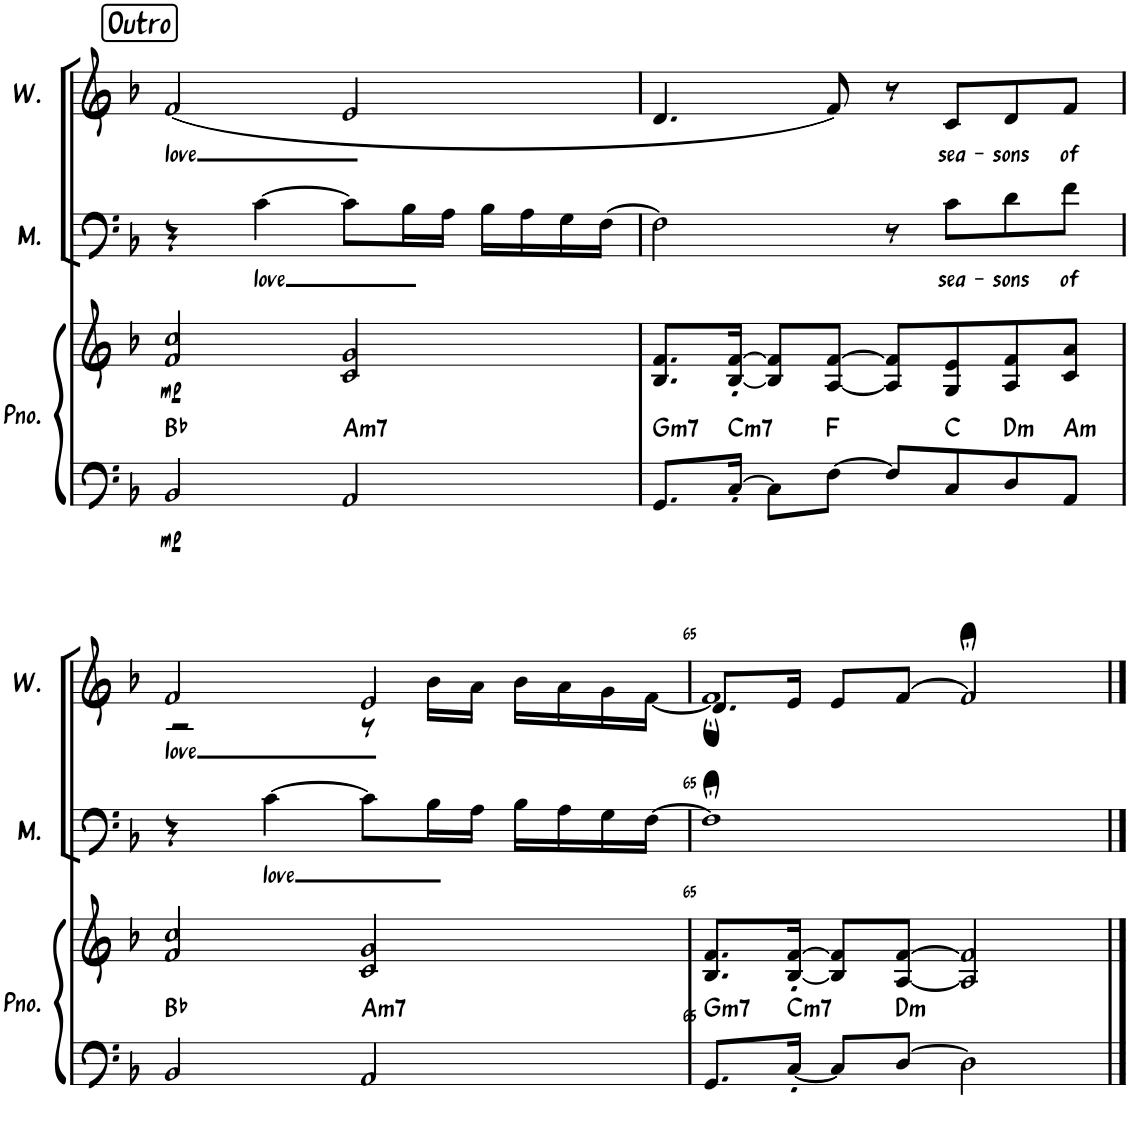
**kern	**kern	**dynam	**harte	**kern	**text	**kern	**text
*part3	*part3	*part3	*part3	*part2	*part2	*part1	*part1
*staff4	*staff3	*staff3/4	*	*staff2	*staff2	*staff1	*staff1
*I"钢琴	*	*	*	*I"男声	*	*I"女声	*
!!LO:PB:g=z
*clefF4	*clefG2	*	*	*clefF4	*	*clefG2	*
*k[b-]	*k[b-]	*	*	*k[b-]	*	*k[b-]	*
*M4/4	*M4/4	*	*	*M4/4	*	*M4/4	*
!!LO:REH:place=s1:a:B:cj:fs=14:t=Outro
=62	=62	=62	=62	=62	=62	=62	=62
!	!	!LO:DY:b=2	!	!	!	!	!LO:LY:b
!	!	!LO:DY:n=1:b	!	!	!	!	!
2BB-/	2f/ 2cc/	mp mp	Bb:maj	4r	.	(2f/	love
!	!	!	!	!	!LO:LY:b	!	!
.	.	.	.	[4c\	love	.	.
!	!	!	!LO:H:kt=m7	!	!	!	!
2AA/	2c/ 2g/	.	A:min7	8c\L]	.	2e/	.
.	.	.	.	16B-\L	.	.	.
.	.	.	.	16A\JJ	.	.	.
.	.	.	.	16B-\LL	.	.	.
.	.	.	.	16A\	.	.	.
.	.	.	.	16G\	.	.	.
.	.	.	.	[16F\JJ	.	.	.
=63	=63	=63	=63	=63	=63	=63	=63
!	!	!	!LO:H:kt=m7	!	!	!	!
8.GG/L	8.B-/ 8.f/L	.	G:min7	2F\]	.	4.d/	.
!	!	!	!LO:H:kt=m7	!	!	!	!
[16C'/Jk	[16B-/' [16f/'Jk	.	C:min7	.	.	.	.
8C\L]	8B-/] 8f/]L	.	.	.	.	.	.
[8F\J	[8A/ [8f/J	.	F:maj	.	.	8f/)	.
8F/L]	8A/] 8f/]L	.	.	8r	.	8r	.
!	!	!	!	!	!LO:LY:b	!	!LO:LY:b
8C/	8G/ 8e/	.	C:maj	8c\L	sea-	8c/L	sea-
!	!	!	!LO:H:kt=m	!	!LO:LY:b	!	!LO:LY:b
8D/	8A/ 8f/	.	D:min	8d\	-sons	8d/	-sons
!	!	!	!LO:H:kt=m	!	!LO:LY:b	!	!LO:LY:b
8AA/J	8c/ 8a/J	.	A:min	8f\J	of	8f/J	of
!!LO:LB:g=z
=64	=64	=64	=64	=64	=64	=64	=64
!	!	!	!	!	!	!	!LO:LY:b
*	*	*	*	*	*	*^	*
2BB-/	2f/ 2cc/	.	Bb:maj	4r	.	2f/	2r	love
!	!	!	!	!	!LO:LY:b	!	!	!
.	.	.	.	[4c\	love	.	.	.
!	!	!	!LO:H:kt=m7	!	!	!	!	!
2AA/	2c/ 2g/	.	A:min7	8c\L]	.	2e/	8r	.
.	.	.	.	16B-\L	.	.	16b-\LL	.
.	.	.	.	16A\JJ	.	.	16a\JJ	.
.	.	.	.	16B-\LL	.	.	16b-\LL	.
.	.	.	.	16A\	.	.	16a\	.
.	.	.	.	16G\	.	.	16g\	.
.	.	.	.	[16F\JJ	.	.	[16f\JJ	.
=65	=65	=65	=65	=65	=65	=65	=65	=65
!	!	!	!LO:H:kt=m7	!	!	!	!	!
8.GG/L	8.B-/ 8.f/L	.	G:min7	1F;<]	.	8.d/L	1f;]	.
!	!	!	!LO:H:kt=m7	!	!	!	!	!
[16C'/Jk	[16B-/' [16f/'Jk	.	C:min7	.	.	16e/Jk	.	.
8C/L]	8B-/] 8f/]L	.	.	.	.	8e/L	.	.
!	!	!	!LO:H:kt=m	!	!	!	!	!
[8D/J	[8A/ [8f/J	.	D:min	.	.	[8f/J	.	.
2D\]	2A/] 2f/]	.	.	.	.	2f;</]	.	.
*	*	*	*	*	*	*v	*v	*
==	==	==	==	==	==	==	==
*-	*-	*-	*-	*-	*-	*-	*-
